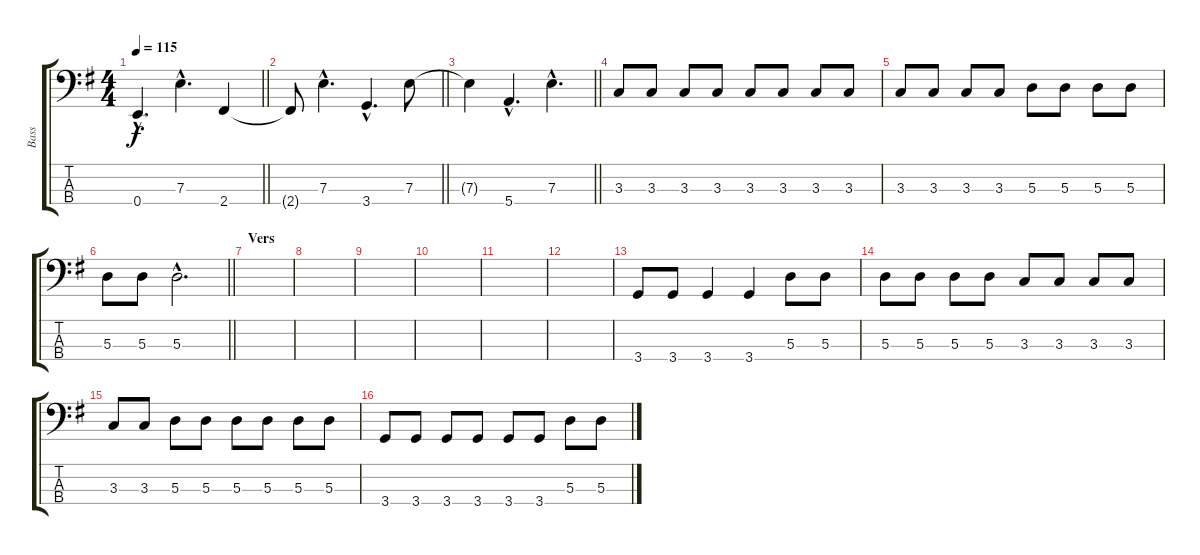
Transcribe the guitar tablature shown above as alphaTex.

\track ("Bass" "Bass") {instrument electricbasspick}
\staff {score tabs}
\tuning (G2 D2 A1 E1) {hide}
\ts (4 4)
\tempo 115
\clef f4
\barLineRight lightlight
\ks eminor
0.4{hac}.4{d dy f} 7.3{hac}.4{d} 2.4.4 |
\barLineRight lightlight
2.4{t}.8 7.3{hac}.4{d} 3.4{hac}.4{d} 7.3.8 |
\barLineRight lightlight
7.3{t}.4 5.4{hac}.4{d} 7.3{hac}.4{d} |
3.3.8 3.3.8 3.3.8 3.3.8 3.3.8 3.3.8 3.3.8 3.3.8 |
3.3.8 3.3.8 3.3.8 3.3.8 5.3.8 5.3.8 5.3.8 5.3.8 |
\barLineRight lightlight
5.3.8 5.3.8 5.3{hac}.2{d} |
\section ("" "Vers")
|
|
|
|
|
|
3.4.8 3.4.8 3.4.4 3.4.4 5.3.8 5.3.8 |
5.3.8 5.3.8 5.3.8 5.3.8 3.3.8 3.3.8 3.3.8 3.3.8 |
3.3.8 3.3.8 5.3.8 5.3.8 5.3.8 5.3.8 5.3.8 5.3.8 |
3.4.8 3.4.8 3.4.8 3.4.8 3.4.8 3.4.8 5.3.8 5.3.8
